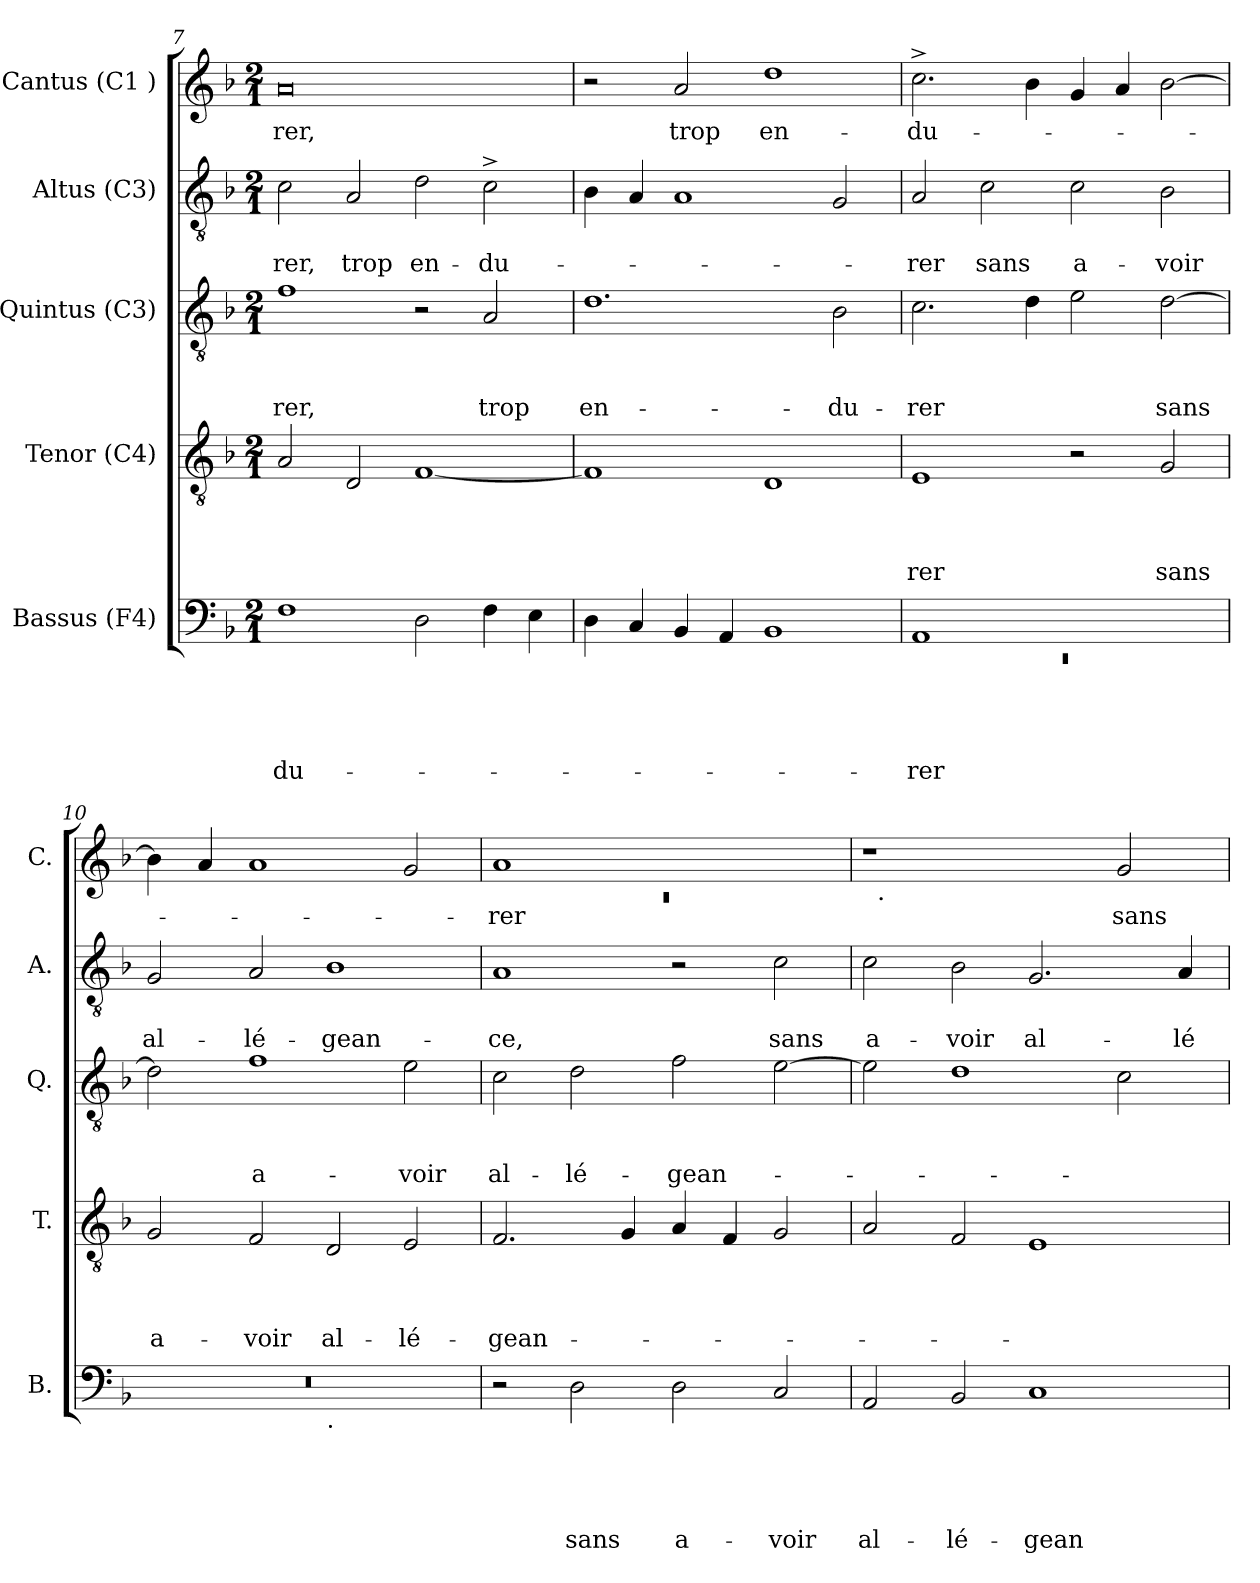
**kern	**text	**text	**text	**text	**text	**kern	**text	**text	**text	**text	**kern	**text	**text	**text	**kern	**text	**text	**kern	**text
*part5	*part5	*part5	*part5	*part5	*part5	*part4	*part4	*part4	*part4	*part4	*part3	*part3	*part3	*part3	*part2	*part2	*part2	*part1	*part1
*staff5	*staff5	*staff5	*staff5	*staff5	*staff5	*staff4	*staff4	*staff4	*staff4	*staff4	*staff3	*staff3	*staff3	*staff3	*staff2	*staff2	*staff2	*staff1	*staff1
*I"Bassus (F4)	*	*	*	*	*	*I"Tenor (C4)	*	*	*	*	*I"Quintus (C3)	*	*	*	*I"Altus (C3)	*	*	*I"Cantus (C1 )	*
*I'B.	*	*	*	*	*	*I'T.	*	*	*	*	*I'Q.	*	*	*	*I'A.	*	*	*I'C.	*
*clefF4	*	*	*	*	*	*clefGv2	*	*	*	*	*clefGv2	*	*	*	*clefGv2	*	*	*clefG2	*
*k[b-]	*	*	*	*	*	*k[b-]	*	*	*	*	*k[b-]	*	*	*	*k[b-]	*	*	*k[b-]	*
*F:	*	*	*	*	*	*F:	*	*	*	*	*F:	*	*	*	*F:	*	*	*F:	*
*M2/1	*	*	*	*	*	*M2/1	*	*	*	*	*M2/1	*	*	*	*M2/1	*	*	*M2/1	*
=7	=7	=7	=7	=7	=7	=7	=7	=7	=7	=7	=7	=7	=7	=7	=7	=7	=7	=7	=7
!	!	!	!	!	!LO:LY:b	!	!	!	!	!	!	!	!	!LO:LY:b	!	!	!LO:LY:b	!	!LO:LY:b
1F	.	.	.	.	-du-	2A/	.	.	.	.	1f	.	.	-rer,	2c\	.	-rer,	0a	-rer,
!	!	!	!	!	!	!	!	!	!	!	!	!	!	!	!	!	!LO:LY:b	!	!
.	.	.	.	.	.	2D/	.	.	.	.	.	.	.	.	2A/	.	trop	.	.
!	!	!	!	!	!	!	!	!	!	!	!	!	!	!	!	!	!LO:LY:b	!	!
2D\	.	.	.	.	.	[<1F	.	.	.	.	2r	.	.	.	2d\	.	en-	.	.
!	!	!	!	!	!	!	!	!	!	!	!	!	!	!LO:LY:b	!	!	!LO:LY:b	!	!
4F\	.	.	.	.	.	.	.	.	.	.	2A/	.	.	trop	2c^>\	.	-du-	.	.
4E\	.	.	.	.	.	.	.	.	.	.	.	.	.	.	.	.	.	.	.
=8	=8	=8	=8	=8	=8	=8	=8	=8	=8	=8	=8	=8	=8	=8	=8	=8	=8	=8	=8
!	!	!	!	!	!	!	!	!	!	!	!	!	!	!LO:LY:b	!	!	!	!	!
4D\	.	.	.	.	.	1F]	.	.	.	.	1.d	.	.	en-	4B-\	.	.	2r	.
4C/	.	.	.	.	.	.	.	.	.	.	.	.	.	.	4A/	.	.	.	.
!	!	!	!	!	!	!	!	!	!	!	!	!	!	!	!	!	!	!	!LO:LY:b
4BB-/	.	.	.	.	.	.	.	.	.	.	.	.	.	.	1A	.	.	2a/	trop
4AA/	.	.	.	.	.	.	.	.	.	.	.	.	.	.	.	.	.	.	.
!	!	!	!	!	!	!	!	!	!	!	!	!	!	!	!	!	!	!	!LO:LY:b
1BB-	.	.	.	.	.	1D	.	.	.	.	.	.	.	.	.	.	.	1dd	en-
!	!	!	!	!	!	!	!	!	!	!	!	!	!	!LO:LY:b	!	!	!	!	!
.	.	.	.	.	.	.	.	.	.	.	2B-\	.	.	-du-	2G/	.	.	.	.
!!LO:LB:g=z
=9	=9	=9	=9	=9	=9	=9	=9	=9	=9	=9	=9	=9	=9	=9	=9	=9	=9	=9	=9
*^	*	*	*	*	*	*	*	*	*	*	*	*	*	*	*	*	*	*	*
!	!LO:N:vis=1	!	!	!	!	!LO:LY:b	!	!	!	!	!LO:LY:b	!	!	!	!LO:LY:b	!	!	!LO:LY:b	!	!LO:LY:b
1AA	0rEE	.	.	.	.	-rer	1E	.	.	.	-rer	2.c\	.	.	-rer	2A/	.	-rer	2.cc^>\	-du-
!	!	!	!	!	!	!	!	!	!	!	!	!	!	!	!	!	!	!LO:LY:b	!	!
.	.	.	.	.	.	.	.	.	.	.	.	.	.	.	.	2c\	.	sans	.	.
.	.	.	.	.	.	.	.	.	.	.	.	4d\	.	.	.	.	.	.	4b-\	.
!	!	!	!	!	!	!	!	!	!	!	!	!	!	!	!	!	!	!LO:LY:b	!	!
1ryy	.	.	.	.	.	.	2r	.	.	.	.	2e\	.	.	.	2c\	.	a-	4g/	.
.	.	.	.	.	.	.	.	.	.	.	.	.	.	.	.	.	.	.	4a/	.
!	!	!	!	!	!	!	!	!	!	!	!LO:LY:b	!	!	!	!LO:LY:b	!	!	!LO:LY:b	!	!
.	.	.	.	.	.	.	2G/	.	.	.	sans	[>2d\	.	.	sans	2B-\	.	-voir	[>2b-\	.
=10	=10	=10	=10	=10	=10	=10	=10	=10	=10	=10	=10	=10	=10	=10	=10	=10	=10	=10	=10	=10
!	!	!	!	!	!	!	!	!	!	!	!LO:LY:b	!	!	!	!	!	!	!LO:LY:b	!	!
0r	1ryy	.	.	.	.	.	2G/	.	.	.	a-	2d\]	.	.	.	2G/	.	al-	4b-\]	.
.	.	.	.	.	.	.	.	.	.	.	.	.	.	.	.	.	.	.	4a/	.
!	!	!	!	!	!	!	!	!	!	!	!LO:LY:b	!	!	!	!LO:LY:b:rj	!	!	!LO:LY:b	!	!
.	.	.	.	.	.	.	2F/	.	.	.	-voir	1f	.	.	a-	2A/	.	-lé-	1a	.
!	!LO:TX:b:t=.	!	!	!	!	!	!	!	!	!	!	!	!	!	!	!	!	!	!	!
!	!	!	!	!	!	!	!	!	!	!	!LO:LY:b	!	!	!	!	!	!	!LO:LY:b	!	!
.	1ryy	.	.	.	.	.	2D/	.	.	.	al-	.	.	.	.	1B-	.	-gean-	.	.
!	!	!	!	!	!	!	!	!	!	!	!LO:LY:b	!	!	!	!LO:LY:b	!	!	!	!	!
.	.	.	.	.	.	.	2E/	.	.	.	-lé-	2e\	.	.	-voir	.	.	.	2g/	.
=11	=11	=11	=11	=11	=11	=11	=11	=11	=11	=11	=11	=11	=11	=11	=11	=11	=11	=11	=11	=11
*	*	*	*	*	*	*	*	*	*	*	*	*	*	*	*	*	*	*	*^	*
!	!	!	!	!	!	!	!	!	!	!	!LO:LY:b	!	!	!	!LO:LY:b	!	!	!LO:LY:b	!	!LO:N:vis=1	!LO:LY:b
*v	*v	*	*	*	*	*	*	*	*	*	*	*	*	*	*	*	*	*	*	*	*
2r	.	.	.	.	.	2.F/	.	.	.	-gean-	2c\	.	.	al-	1A	.	-ce,	1a	0rc	-rer
!	!	!	!	!	!LO:LY:b	!	!	!	!	!	!	!	!	!LO:LY:b	!	!	!	!	!	!
2D\	.	.	.	.	sans	.	.	.	.	.	2d\	.	.	-lé-	.	.	.	.	.	.
.	.	.	.	.	.	4G/	.	.	.	.	.	.	.	.	.	.	.	.	.	.
!	!	!	!	!	!LO:LY:b	!	!	!	!	!	!	!	!	!LO:LY:b	!	!	!	!	!	!
2D\	.	.	.	.	a-	4A/	.	.	.	.	2f\	.	.	-gean-	2r	.	.	1ryy	.	.
.	.	.	.	.	.	4F/	.	.	.	.	.	.	.	.	.	.	.	.	.	.
!	!	!	!	!	!LO:LY:b	!	!	!	!	!	!	!	!	!	!	!	!LO:LY:b	!	!	!
2C/	.	.	.	.	-voir	2G/	.	.	.	.	[>2e\	.	.	.	2c\	.	sans	.	.	.
=12	=12	=12	=12	=12	=12	=12	=12	=12	=12	=12	=12	=12	=12	=12	=12	=12	=12	=12	=12	=12
!	!	!	!	!	!LO:LY:b	!	!	!	!	!	!	!	!	!	!	!	!LO:LY:b	!	!	!
2AA/	.	.	.	.	al-	2A/	.	.	.	.	2e\]	.	.	.	2c\	.	a-	1r	32ryy	.
!	!	!	!	!	!	!	!	!	!	!	!	!	!	!	!	!	!	!	!LO:TX:b:t=.	!
.	.	.	.	.	.	.	.	.	.	.	.	.	.	.	.	.	.	.	1ryy	.
!	!	!	!	!	!LO:LY:b	!	!	!	!	!	!	!	!	!	!	!	!LO:LY:b	!	!	!
2BB-/	.	.	.	.	-lé-	2F/	.	.	.	.	1d	.	.	.	2B-\	.	-voir	.	.	.
!	!	!	!	!	!LO:LY:b	!	!	!	!	!	!	!	!	!	!	!	!LO:LY:b	!	!	!
1C	.	.	.	.	-gean-	1E	.	.	.	.	.	.	.	.	2.G/	.	al-	2ryy	.	.
.	.	.	.	.	.	.	.	.	.	.	.	.	.	.	.	.	.	.	2ryy	.
!	!	!	!	!	!	!	!	!	!	!	!	!	!	!	!	!	!	!	!	!LO:LY:b
.	.	.	.	.	.	.	.	.	.	.	2c\	.	.	.	.	.	.	2g/	.	sans
.	.	.	.	.	.	.	.	.	.	.	.	.	.	.	.	.	.	.	4...ryy	.
!	!	!	!	!	!	!	!	!	!	!	!	!	!	!	!	!	!LO:LY:b	!	!	!
.	.	.	.	.	.	.	.	.	.	.	.	.	.	.	4A/	.	-lé-	.	.	.
*	*	*	*	*	*	*	*	*	*	*	*	*	*	*	*	*	*	*v	*v	*
=	=	=	=	=	=	=	=	=	=	=	=	=	=	=	=	=	=	=	=
*-	*-	*-	*-	*-	*-	*-	*-	*-	*-	*-	*-	*-	*-	*-	*-	*-	*-	*-	*-
